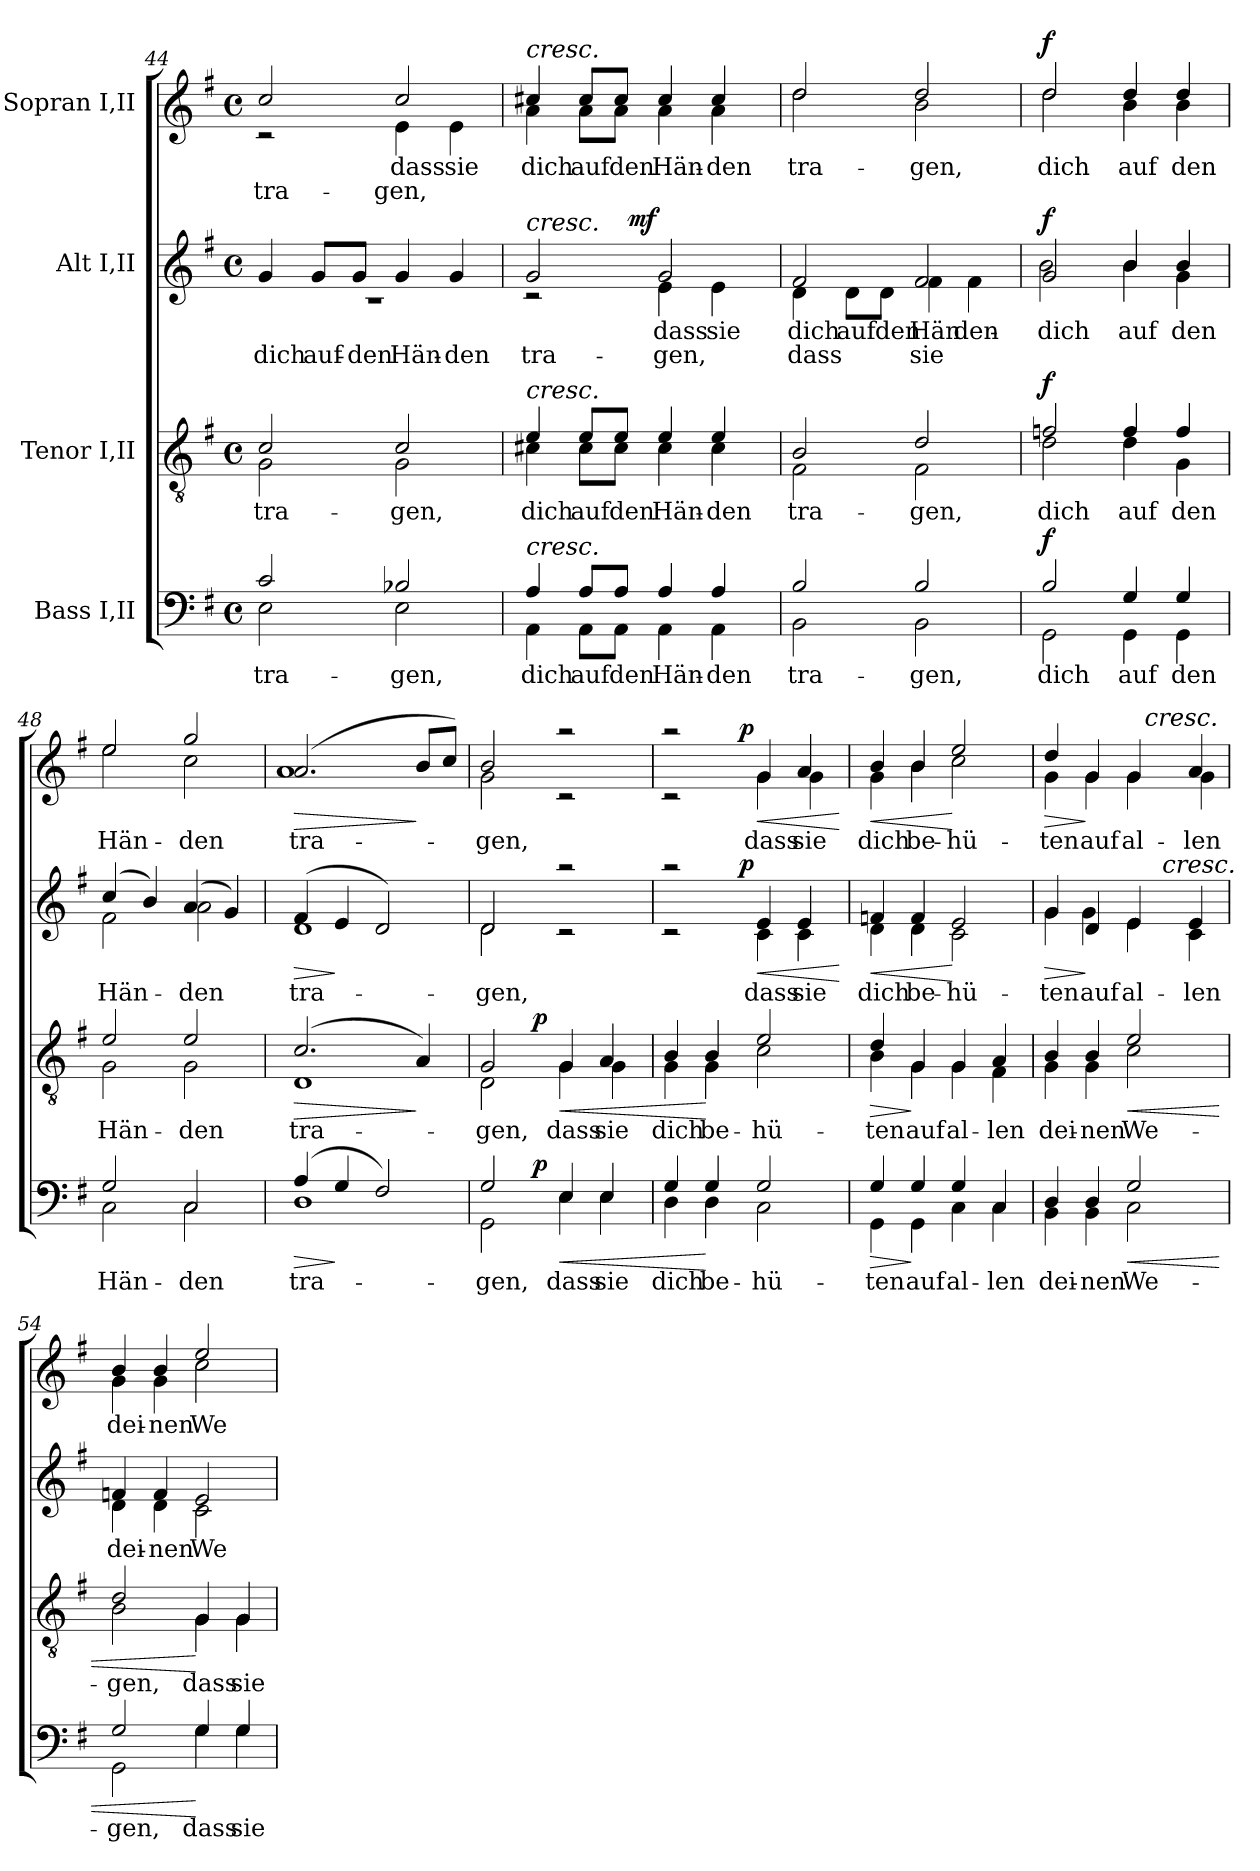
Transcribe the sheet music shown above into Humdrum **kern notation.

**kern	**text	**dynam	**kern	**text	**dynam	**kern	**text	**text	**dynam	**kern	**text	**text	**dynam
*part4	*part4	*part4	*part3	*part3	*part3	*part2	*part2	*part2	*part2	*part1	*part1	*part1	*part1
*staff4	*staff4	*staff4	*staff3	*staff3	*staff3	*staff2	*staff2	*staff2	*staff2	*staff1	*staff1	*staff1	*staff1
*I"Bass I,II	*	*	*I"Tenor I,II	*	*	*I"Alt I,II	*	*	*	*I"Sopran I,II	*	*	*
*clefF4	*	*	*clefGv2	*	*	*clefG2	*	*	*	*clefG2	*	*	*
*k[f#]	*	*	*k[f#]	*	*	*k[f#]	*	*	*	*k[f#]	*	*	*
*G:	*	*	*G:	*	*	*G:	*	*	*	*G:	*	*	*
*M4/4	*	*	*M4/4	*	*	*M4/4	*	*	*	*M4/4	*	*	*
*met(c)	*	*	*met(c)	*	*	*met(c)	*	*	*	*met(c)	*	*	*
=44	=44	=44	=44	=44	=44	=44	=44	=44	=44	=44	=44	=44	=44
*^	*	*	*^	*	*	*^	*	*	*	*^	*	*	*
2c/	2E\	tra-	.	2c/	2G\	tra-	.	4g/	1rc	.	dich	.	2cc/	2rc	.	tra-	.
.	.	.	.	.	.	.	.	8g/L	.	.	auf-	.	.	.	.	.	.
.	.	.	.	.	.	.	.	8g/J	.	.	-den	.	.	.	.	.	.
2B-X/	2E\	-gen,	.	2c/	2G\	-gen,	.	4g/	.	.	Hän-	.	2cc/	4e\	dass	-gen,	.
.	.	.	.	.	.	.	.	4g/	.	.	-den	.	.	4e\	sie	.	.
=45	=45	=45	=45	=45	=45	=45	=45	=45	=45	=45	=45	=45	=45	=45	=45	=45	=45
*	*	*	*	*	*	*	*	*	*^	*	*	*	*	*	*	*	*
!	!	!	!	!	!	!	!	!	!	!	!	!	!	!LO:TX:a:i:t=cresc.	!	!	!	!
!	!	!	!	!	!	!	!	!LO:TX:a:i:t=cresc.	!	!	!	!	!	!	!	!	!	!
!	!	!	!	!LO:TX:a:i:t=cresc.	!	!	!	!	!	!	!	!	!	!	!	!	!	!
!LO:TX:a:i:t=cresc.	!	!	!	!	!	!	!	!	!	!	!	!	!	!	!	!	!	!
4A/	4AA\	dich	.	4e/	4c#X\	dich	.	2g/	2rc	4ryy	.	tra-	.	4cc#X/	4a\	dich	.	.
8A/L	8AA\L	auf	.	8e/L	8c#\L	auf	.	.	.	8ryy	.	.	.	8cc#/L	8a\L	auf	.	.
8A/J	8AA\J	den	.	8e/J	8c#\J	den	.	.	.	32ryy	.	.	.	8cc#/J	8a\J	den	.	.
!	!	!	!	!	!	!	!	!	!	!	!	!	!LO:DY:b	!	!	!	!	!
.	.	.	.	.	.	.	.	.	.	2ryy	.	.	mf	.	.	.	.	.
4A/	4AA\	Hän-	.	4e/	4c#\	Hän-	.	2g/	4e\	.	dass	-gen,	.	4cc#/	4a\	Hän-	.	.
4A/	4AA\	-den	.	4e/	4c#\	-den	.	.	4e\	.	sie	.	.	4cc#/	4a\	-den	.	.
.	.	.	.	.	.	.	.	.	.	16.ryy	.	.	.	.	.	.	.	.
*	*	*	*	*	*	*	*	*	*v	*v	*	*	*	*	*	*	*	*
=46	=46	=46	=46	=46	=46	=46	=46	=46	=46	=46	=46	=46	=46	=46	=46	=46	=46
2B/	2BB\	tra-	.	2B/	2F#\	tra-	.	2f#/	4d\	dich	dass	.	2dd/	2dd\	tra-	.	.
.	.	.	.	.	.	.	.	.	8d\L	auf	.	.	.	.	.	.	.
.	.	.	.	.	.	.	.	.	8d\J	den	.	.	.	.	.	.	.
2B/	2BB\	-gen,	.	2d/	2F#\	-gen,	.	2f#/	4f#\	Hän-	sie	.	2dd/	2b\	-gen,	.	.
.	.	.	.	.	.	.	.	.	4f#\	-den	.	.	.	.	.	.	.
!!LO:LB:g=z	!!
=47	=47	=47	=47	=47	=47	=47	=47	=47	=47	=47	=47	=47	=47	=47	=47	=47	=47
!	!	!	!LO:DY:a	!	!	!	!LO:DY:a	!	!	!	!	!LO:DY:a	!	!	!	!	!LO:DY:a
2B/	2GG\	dich	f	2fn/	2d\	dich	f	2g/	2b\	dich	.	f	2dd/	2dd\	dich	.	f
4G/	4GG\	auf	.	4f/	4d\	auf	.	4b/	4b\	auf	.	.	4dd/	4b\	auf	.	.
4G/	4GG\	den	.	4f/	4G\	den	.	4b/	4g\	den	.	.	4dd/	4b\	den	.	.
=48	=48	=48	=48	=48	=48	=48	=48	=48	=48	=48	=48	=48	=48	=48	=48	=48	=48
2G/	2C\	Hän-	.	2e/	2G\	Hän-	.	(4cc/	2f#\	Hän-	.	.	2ee/	2ee\	Hän-	.	.
.	.	.	.	.	.	.	.	4b/)	.	.	.	.	.	.	.	.	.
2C/	2C\	-den	.	2e/	2G\	-den	.	(4a/	2a\	-den	.	.	2gg/	2cc\	-den	.	.
.	.	.	.	.	.	.	.	4g/)	.	.	.	.	.	.	.	.	.
=49	=49	=49	=49	=49	=49	=49	=49	=49	=49	=49	=49	=49	=49	=49	=49	=49	=49
!	!	!	!LO:HP:b	!	!	!	!LO:HP:b	!	!	!	!	!LO:HP:b	!	!	!	!	!LO:HP:b
(4A/	1D	tra-	>	(2.c/	1D	tra-	>	(4f#/	1d	tra-	.	>	(2.a/	1a	tra-	.	>
4G/	.	.	]	.	.	.	.	4e/	.	.	.	]	.	.	.	.	.
2F#/)	.	.	.	.	.	.	.	2d/)	.	.	.	.	.	.	.	.	.
.	.	.	.	4A/)	.	.	]	.	.	.	.	.	8b/L	.	.	.	]
.	.	.	.	.	.	.	.	.	.	.	.	.	8cc/J)	.	.	.	.
=50	=50	=50	=50	=50	=50	=50	=50	=50	=50	=50	=50	=50	=50	=50	=50	=50	=50
*	*^	*	*	*	*^	*	*	*	*	*	*	*	*	*	*	*	*
2G/	2GG\	4.ryy	-gen,	.	2G/	2D\	4.ryy	-gen,	.	2d/	2d\	-gen,	.	.	2b/	2g\	-gen,	.	.
!	!	!	!	!LO:DY:a	!	!	!	!	!LO:DY:a	!	!	!	!	!	!	!	!	!	!
.	.	2ryy	.	p	.	.	2ryy	.	p	.	.	.	.	.	.	.	.	.	.
!	!	!	!	!LO:HP:b	!	!	!	!	!LO:HP:b	!	!	!	!	!	!	!	!	!	!
4E/	4E\	.	dass	<	4G/	4G\	.	dass	<	2raa	2rc	.	.	.	2raa	2rc	.	.	.
4E/	4E\	.	sie	.	4A/	4G\	.	sie	.	.	.	.	.	.	.	.	.	.	.
.	.	8ryy	.	.	.	.	8ryy	.	.	.	.	.	.	.	.	.	.	.	.
*	*v	*v	*	*	*	*	*	*	*	*	*	*	*	*	*	*	*	*	*
*	*	*	*	*	*v	*v	*	*	*	*	*	*	*	*	*	*	*	*
=51	=51	=51	=51	=51	=51	=51	=51	=51	=51	=51	=51	=51	=51	=51	=51	=51	=51
*	*	*	*	*	*	*	*	*	*^	*	*	*	*	*^	*	*	*
4G/	4D\	dich	.	4B/	4G\	dich	.	2raa	2rc	4..ryy	.	.	.	2raa	2rc	4..ryy	.	.	.
4G/	4D\	be-	[	4B/	4G\	be-	[	.	.	.	.	.	.	.	.	.	.	.	.
!	!	!	!	!	!	!	!	!	!	!	!	!	!LO:DY:a	!	!	!	!	!	!LO:DY:a
.	.	.	.	.	.	.	.	.	.	2ryy	.	.	p	.	.	2ryy	.	.	p
!	!	!	!	!	!	!	!	!	!	!	!	!	!LO:HP:b	!	!	!	!	!	!LO:HP:b
2G/	2C\	-hü-	.	2e/	2c\	-hü-	.	4e/	4c\	.	dass	.	<	4g/	4g\	.	dass	.	<
.	.	.	.	.	.	.	.	4e/	4c\	.	sie	.	.	4a/	4g\	.	sie	.	.
.	.	.	.	.	.	.	.	.	.	16ryy	.	.	.	.	.	16ryy	.	.	.
*v	*v	*	*	*	*	*	*	*	*	*	*	*	*	*	*	*	*	*	*
*	*	*	*v	*v	*	*	*	*	*	*	*	*	*	*	*	*	*	*
.	.	.	.	.	.	.	.	.	.	.	[	.	.	.	.	.	[
=52	=52	=52	=52	=52	=52	=52	=52	=52	=52	=52	=52	=52	=52	=52	=52	=52	=52
!	!	!LO:HP:b	!	!	!LO:HP:b	!	!	!	!	!	!LO:HP:b	!	!	!	!	!	!LO:HP:b
*	*	*	*	*	*	*	*v	*v	*	*	*	*	*	*	*	*	*
*^	*	*	*^	*	*	*	*	*	*	*	*	*v	*v	*	*	*
4G/	4GG\	-ten	>	4d/	4B\	-ten	>	4fn/	4d\	dich	.	<	4b/	4g\	dich	.	<
4G/	4GG\	auf	]	4G/	4G\	auf	]	4f/	4d\	be-	.	.	4b/	4b\	be-	.	.
4G/	4C\	al-	.	4G/	4G\	al-	.	2e/	2c\	-hü-	.	[	2ee/	2cc\	-hü-	.	[
4C/	4C\	-len	.	4A/	4F#\	-len	.	.	.	.	.	.	.	.	.	.	.
*	*	*	*	*	*	*	*	*v	*v	*	*	*	*	*	*	*	*
*	*	*	*	*	*	*	*	*	*	*	*	*v	*v	*	*	*
!!LO:PB:g=z
=53	=53	=53	=53	=53	=53	=53	=53	=53	=53	=53	=53	=53	=53	=53	=53
!	!	!	!	!	!	!	!	!	!	!	!LO:HP:b	!	!	!	!LO:HP:b
*	*	*	*	*	*	*	*	*^	*	*	*	*^	*	*	*
*	*	*	*	*	*	*	*	*	*^	*	*	*	*	*^	*	*	*
4D/	4BB\	dei-	.	4B/	4G\	dei-	.	4g/	4g\	2ryy	-ten	.	>	4dd/	4g\	2ryy	-ten	.	>
4D/	4BB\	-nen	.	4B/	4G\	-nen	.	4d/	4g\	.	auf	.	]	4g/	4g\	.	auf	.	]
!	!	!	!LO:HP:b	!	!	!	!LO:HP:b	!	!	!	!	!	!	!	!	!	!	!	!
2G/	2C\	We-	<	2e/	2c\	We-	<	4e/	4e\	8ryy	al-	.	.	4g/	4g\	16ryy	al-	.	.
!	!	!	!	!	!	!	!	!	!	!	!	!	!	!	!	!LO:TX:a:i:t=cresc.	!	!	!
.	.	.	.	.	.	.	.	.	.	.	.	.	.	.	.	4..ryy	.	.	.
!	!	!	!	!	!	!	!	!	!	!LO:TX:a:i:t=cresc.	!	!	!	!	!	!	!	!	!
.	.	.	.	.	.	.	.	.	.	4.ryy	.	.	.	.	.	.	.	.	.
.	.	.	.	.	.	.	.	4e/	4c\	.	-len	.	.	4a/	4g\	.	-len	.	.
*	*	*	*	*	*	*	*	*	*v	*v	*	*	*	*	*	*	*	*	*
*	*	*	*	*	*	*	*	*	*	*	*	*	*	*v	*v	*	*	*
=54	=54	=54	=54	=54	=54	=54	=54	=54	=54	=54	=54	=54	=54	=54	=54	=54	=54
2G/	2GG\	-gen,	.	2d/	2B\	-gen,	.	4fn/	4d\	dei-	.	.	4b/	4g\	dei-	.	.
.	.	.	.	.	.	.	.	4f/	4d\	-nen	.	.	4b/	4g\	-nen	.	.
4G/	4G\	dass	[	4G/	4G\	dass	[	2e/	2c\	We-	.	.	2ee/	2cc\	We-	.	.
4G/	4G\	sie	.	4G/	4G\	sie	.	.	.	.	.	.	.	.	.	.	.
*v	*v	*	*	*	*	*	*	*v	*v	*	*	*	*v	*v	*	*	*
*	*	*	*v	*v	*	*	*	*	*	*	*	*	*	*
=	=	=	=	=	=	=	=	=	=	=	=	=	=
*-	*-	*-	*-	*-	*-	*-	*-	*-	*-	*-	*-	*-	*-
